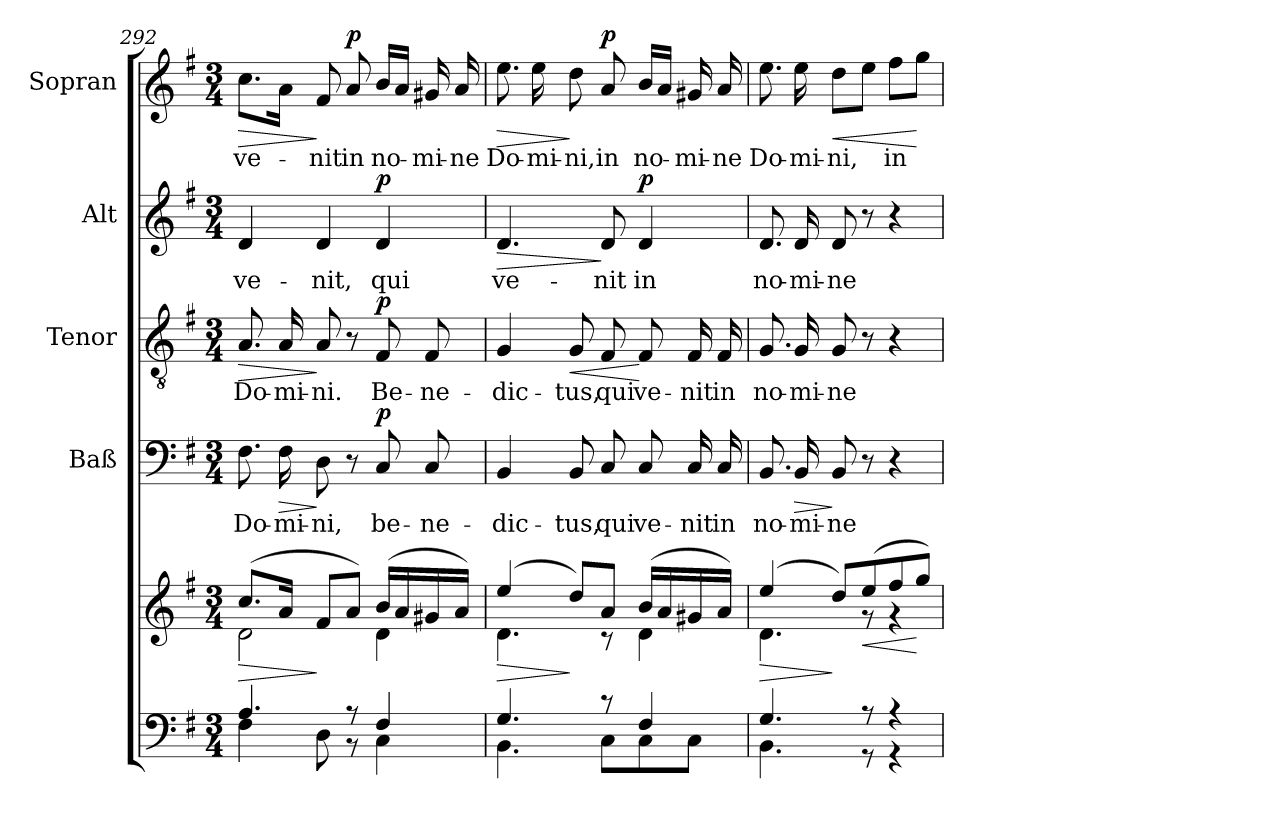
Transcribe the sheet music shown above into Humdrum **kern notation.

**kern	**kern	**dynam	**kern	**text	**dynam	**kern	**text	**dynam	**kern	**text	**dynam	**kern	**text	**dynam
*part5	*part5	*part5	*part4	*part4	*part4	*part3	*part3	*part3	*part2	*part2	*part2	*part1	*part1	*part1
*staff6	*staff5	*staff5/6	*staff4	*staff4	*staff4	*staff3	*staff3	*staff3	*staff2	*staff2	*staff2	*staff1	*staff1	*staff1
*	*	*	*I"Baß	*	*	*I"Tenor	*	*	*I"Alt	*	*	*I"Sopran	*	*
*	*	*	*I'Baß	*	*	*I'Ten	*	*	*I'Alt	*	*	*I'Sop	*	*
*clefF4	*clefG2	*	*clefF4	*	*	*clefGv2	*	*	*clefG2	*	*	*clefG2	*	*
*k[f#]	*k[f#]	*	*k[f#]	*	*	*k[f#]	*	*	*k[f#]	*	*	*k[f#]	*	*
*G:	*G:	*	*G:	*	*	*G:	*	*	*G:	*	*	*G:	*	*
*M3/4	*M3/4	*	*M3/4	*	*	*M3/4	*	*	*M3/4	*	*	*M3/4	*	*
=292	=292	=292	=292	=292	=292	=292	=292	=292	=292	=292	=292	=292	=292	=292
*^	*	*	*	*	*	*	*	*	*	*	*	*	*	*
!	!	!	!LO:HP:b	!	!LO:LY:b	!	!	!LO:LY:b	!LO:HP:b	!	!LO:LY:b	!	!	!LO:LY:b	!LO:HP:b
*	*	*^	*	*	*	*	*	*	*	*	*	*	*	*	*
4.A/	4F#\	(<8.cc/L	2d\	>	8.F#\	Do-	.	8.A/	Do-	>	4d/	ve-	.	8.cc\L	ve-	>
!	!	!	!	!	!	!LO:LY:b	!LO:HP:b	!	!LO:LY:b	!	!	!	!	!	!	!
.	.	16a/Jk	.	.	16F#\	-mi-	>	16A/	-mi-	.	.	.	.	16a\Jk	.	.
!	!	!	!	!	!	!LO:LY:b	!	!	!LO:LY:b	!	!	!LO:LY:b	!	!	!LO:LY:b	!
.	8D\	8f#/L	.	]	8D\	-ni,	]	8A/	-ni.	]	4d/	-nit,	.	8f#/	-nit	]
!	!	!	!	!	!	!	!	!	!	!	!	!	!	!	!LO:LY:b	!LO:DY:a
8r	8r	8a/J)	.	.	8r	.	.	8r	.	.	.	.	.	8a/	in	p
!	!	!	!	!	!	!LO:LY:b	!LO:DY:a	!	!LO:LY:b	!LO:DY:a	!	!LO:LY:b	!LO:DY:a	!	!LO:LY:b	!
4F#/	4C\	(<16b/LL	4d\	.	8C/	be-	p	8F#/	Be-	p	4d/	qui	p	16b/LL	no-	.
.	.	16a/	.	.	.	.	.	.	.	.	.	.	.	16a/JJ	.	.
!	!	!	!	!	!	!LO:LY:b	!	!	!LO:LY:b	!	!	!	!	!	!LO:LY:b	!
.	.	16g#X/	.	.	8C/	-ne-	.	8F#/	-ne-	.	.	.	.	16g#X/	-mi-	.
!	!	!	!	!	!	!	!	!	!	!	!	!	!	!	!LO:LY:b	!
.	.	16a/JJ)	.	.	.	.	.	.	.	.	.	.	.	16a/	-ne	.
!!LO:LB:g=z
=293	=293	=293	=293	=293	=293	=293	=293	=293	=293	=293	=293	=293	=293	=293	=293	=293
!	!	!	!	!LO:HP:b	!	!LO:LY:b	!	!	!LO:LY:b	!	!	!LO:LY:b	!LO:HP:b	!	!LO:LY:b	!LO:HP:b
4.G/	4.BB\	(4ee/	4.d\	>	4BB/	-dic-	.	4G/	-dic-	.	4.d/	ve-	>	8.ee\	Do-	>
!	!	!	!	!	!	!	!	!	!	!	!	!	!	!	!LO:LY:b	!
.	.	.	.	.	.	.	.	.	.	.	.	.	.	16ee\	-mi-	.
!	!	!	!	!	!	!LO:LY:b	!	!	!LO:LY:b	!LO:HP:b	!	!	!	!	!LO:LY:b	!
.	.	8dd/L)	.	]	8BB/	-tus,	.	8G/	-tus,	<	.	.	.	8dd\	-ni,	]
!	!	!	!	!	!	!LO:LY:b	!	!	!LO:LY:b	!	!	!LO:LY:b	!	!	!LO:LY:b	!LO:DY:a
8rc	8C\L	8a/J	8rc	.	8C/	qui	.	8F#/	qui	.	8d/	-nit	]	8a/	in	p
!	!	!	!	!	!	!LO:LY:b	!	!	!LO:LY:b	!	!	!LO:LY:b	!LO:DY:a	!	!LO:LY:b	!
4F#/	8C\	(<16b/LL	4d\	.	8C/	ve-	.	8F#/	ve-	[	4d/	in	p	16b/LL	no-	.
.	.	16a/	.	.	.	.	.	.	.	.	.	.	.	16a/JJ	.	.
!	!	!	!	!	!	!LO:LY:b	!	!	!LO:LY:b	!	!	!	!	!	!LO:LY:b	!
.	8C\J	16g#X/	.	.	16C/	-nit	.	16F#/	-nit	.	.	.	.	16g#X/	-mi-	.
!	!	!	!	!	!	!LO:LY:b	!	!	!LO:LY:b	!	!	!	!	!	!LO:LY:b	!
.	.	16a/JJ)	.	.	16C/	in	.	16F#/	in	.	.	.	.	16a/	-ne	.
=294	=294	=294	=294	=294	=294	=294	=294	=294	=294	=294	=294	=294	=294	=294	=294	=294
!	!	!	!	!LO:HP:b	!	!LO:LY:b	!	!	!LO:LY:b	!	!	!LO:LY:b	!	!	!LO:LY:b	!
4.G/	4.BB\	(4ee/	4.d\	>	8.BB/	no-	.	8.G/	no-	.	8.d/	no-	.	8.ee\	Do-	.
!	!	!	!	!	!	!LO:LY:b	!LO:HP:b	!	!LO:LY:b	!	!	!LO:LY:b	!	!	!LO:LY:b	!
.	.	.	.	.	16BB/	-mi-	>	16G/	-mi-	.	16d/	-mi-	.	16ee\	-mi-	.
!	!	!	!	!	!	!LO:LY:b	!	!	!LO:LY:b	!	!	!LO:LY:b	!	!	!LO:LY:b	!LO:HP:b
.	.	8dd/L)	.	]	8BB/	-ne	]	8G/	-ne	.	8d/	-ne	.	8dd\L	-ni,	<
!	!	!	!	!LO:HP:b	!	!	!	!	!	!	!	!	!	!	!	!
8r	8r	(<8ee/	8rg	<	8r	.	.	8r	.	.	8r	.	.	8ee\J	.	.
!	!	!	!	!	!	!	!	!	!	!	!	!	!	!	!LO:LY:b	!
4r	4r	8ff#/	4rg	.	4r	.	.	4r	.	.	4r	.	.	8ff#\L	in	.
.	.	8gg/J)	.	[	.	.	.	.	.	.	.	.	.	8gg\J	.	[
*v	*v	*	*	*	*	*	*	*	*	*	*	*	*	*	*	*
*	*v	*v	*	*	*	*	*	*	*	*	*	*	*	*	*
=	=	=	=	=	=	=	=	=	=	=	=	=	=	=
*-	*-	*-	*-	*-	*-	*-	*-	*-	*-	*-	*-	*-	*-	*-
